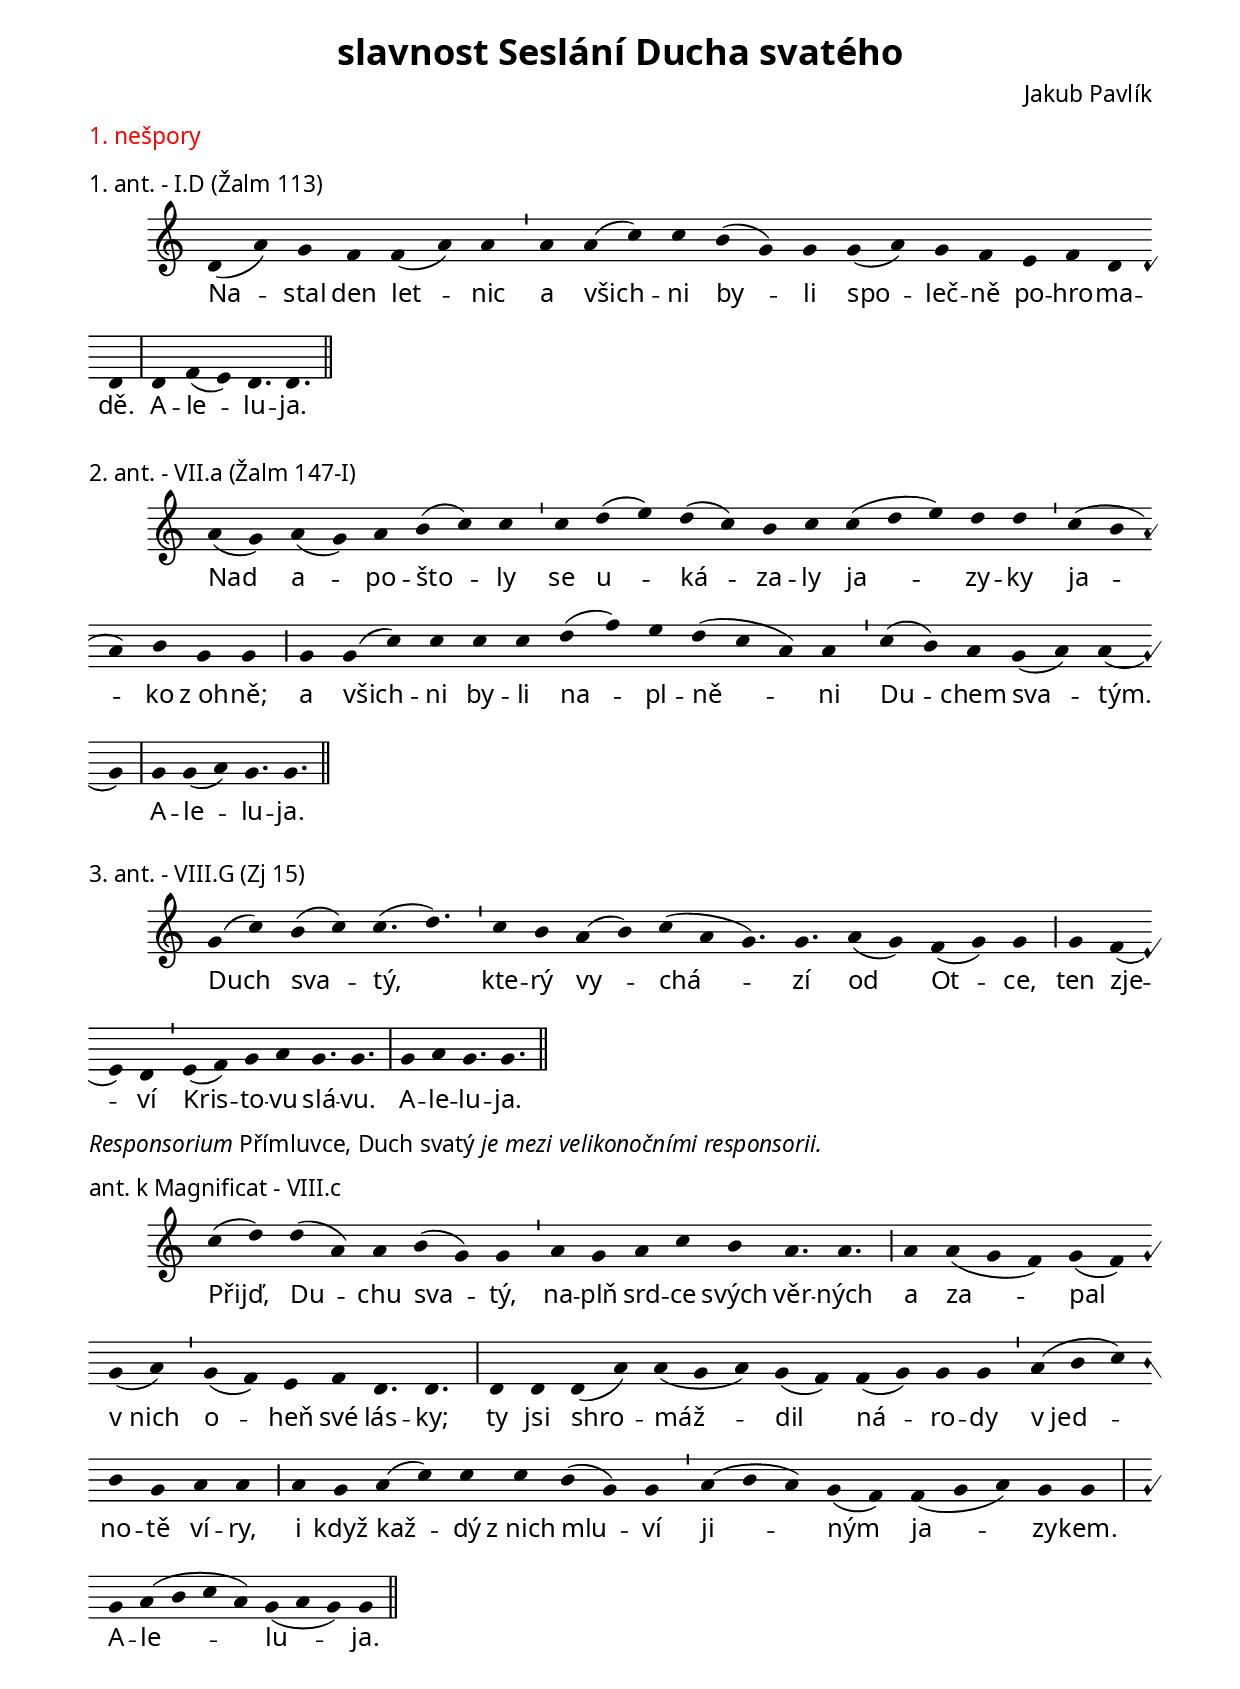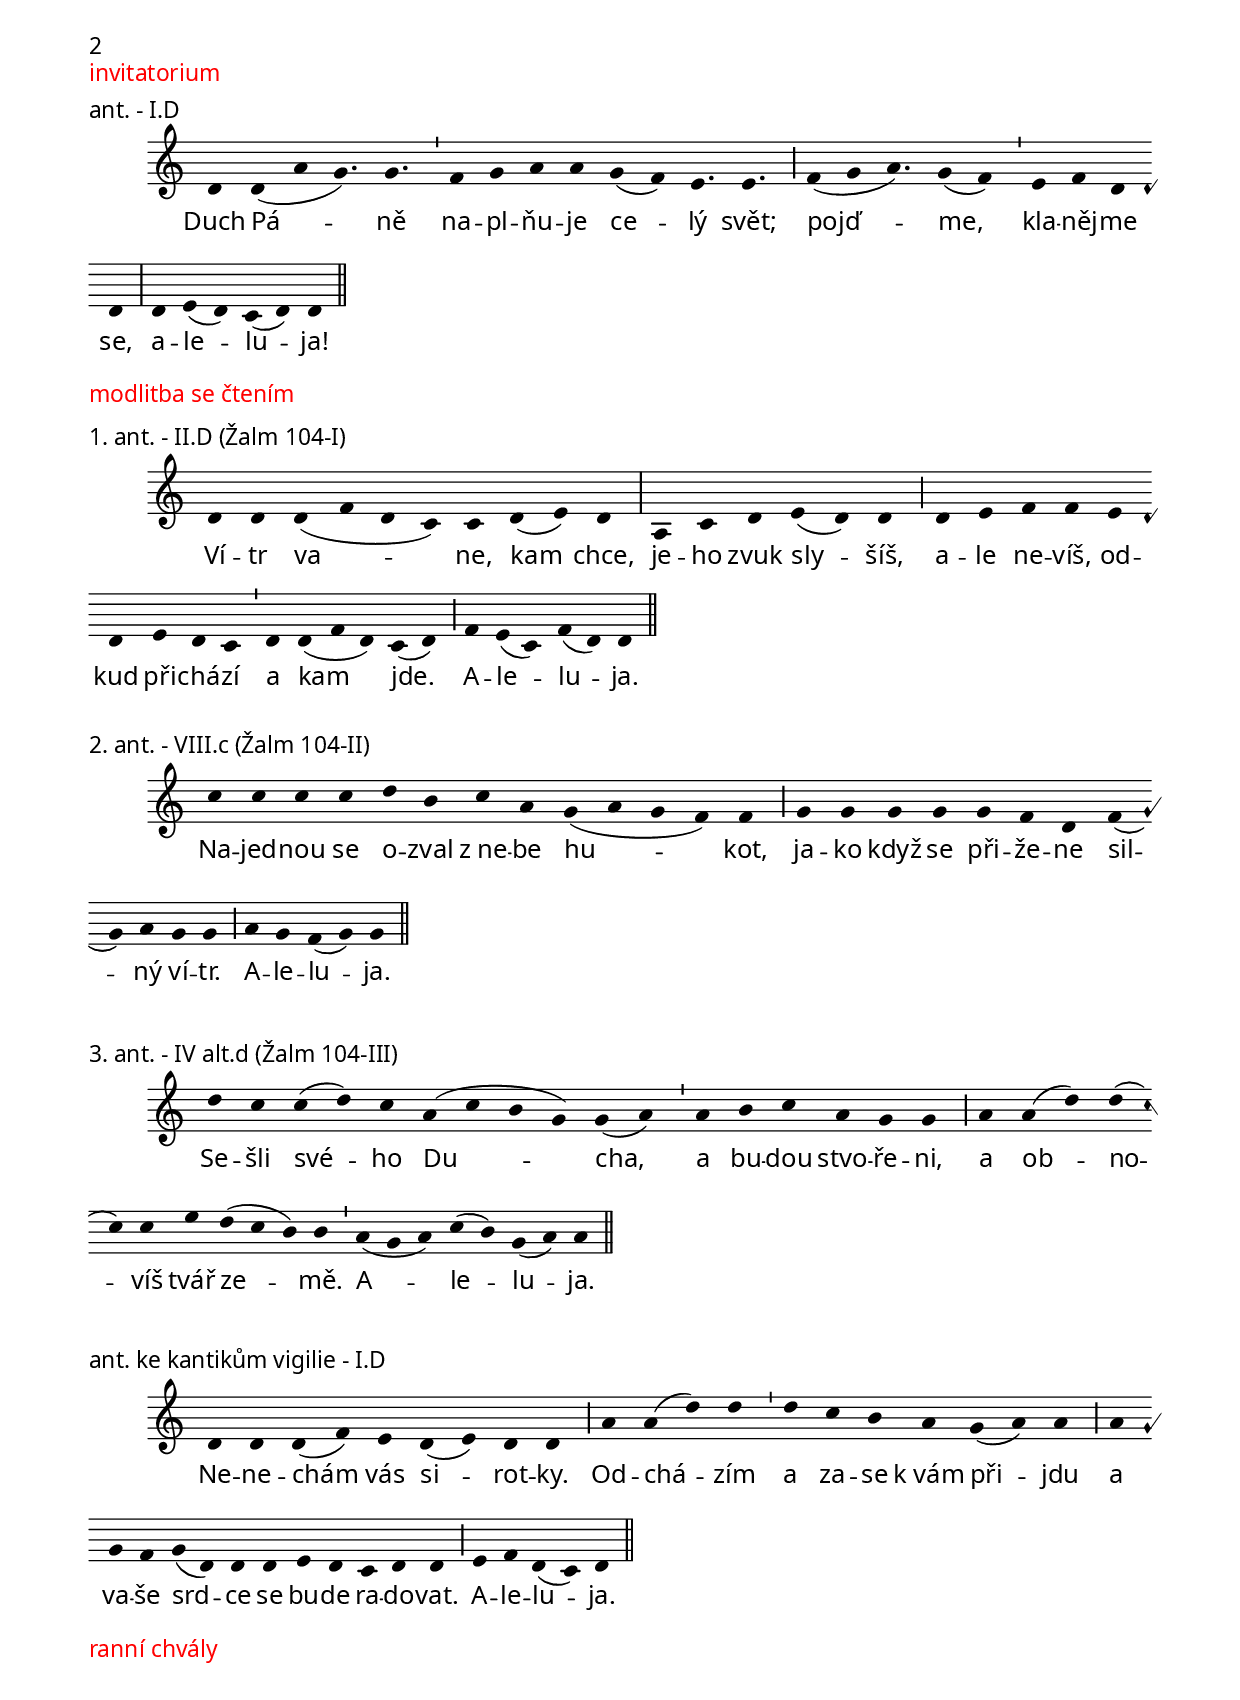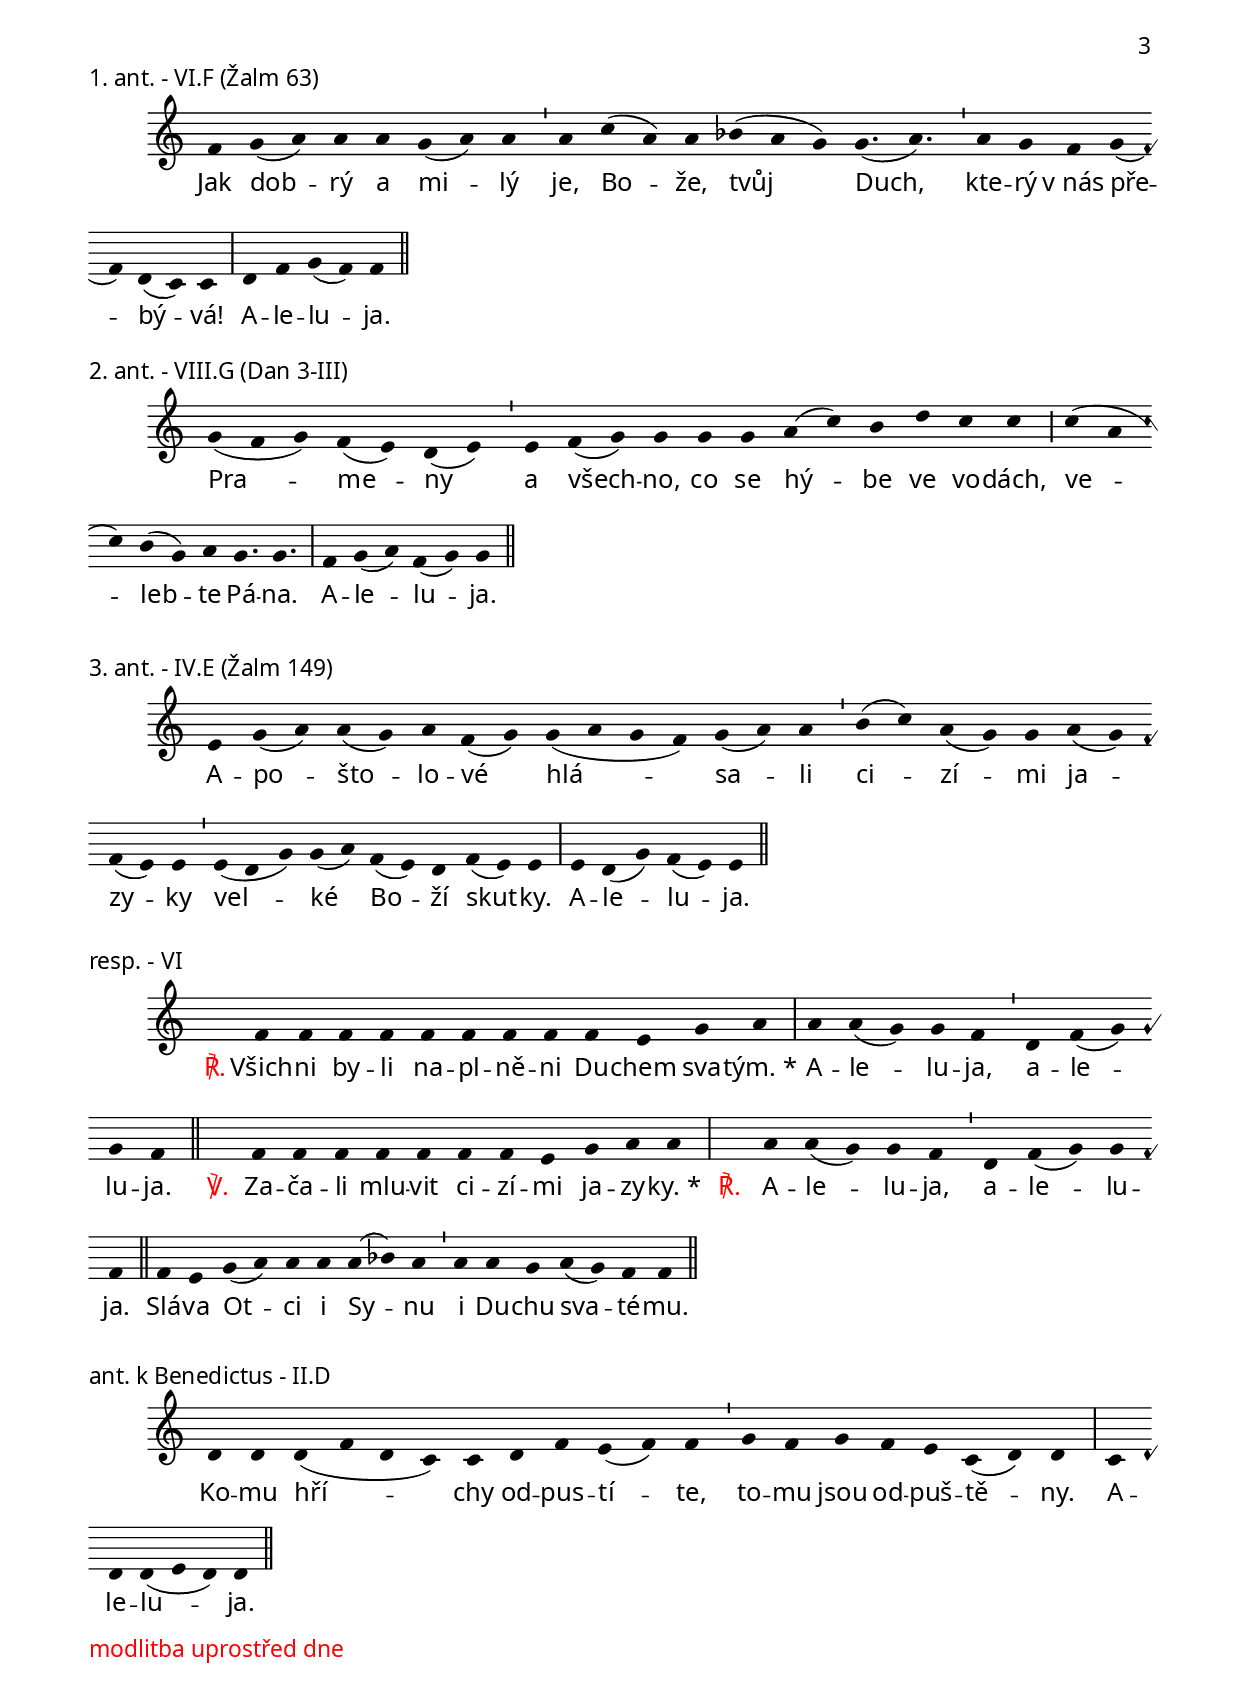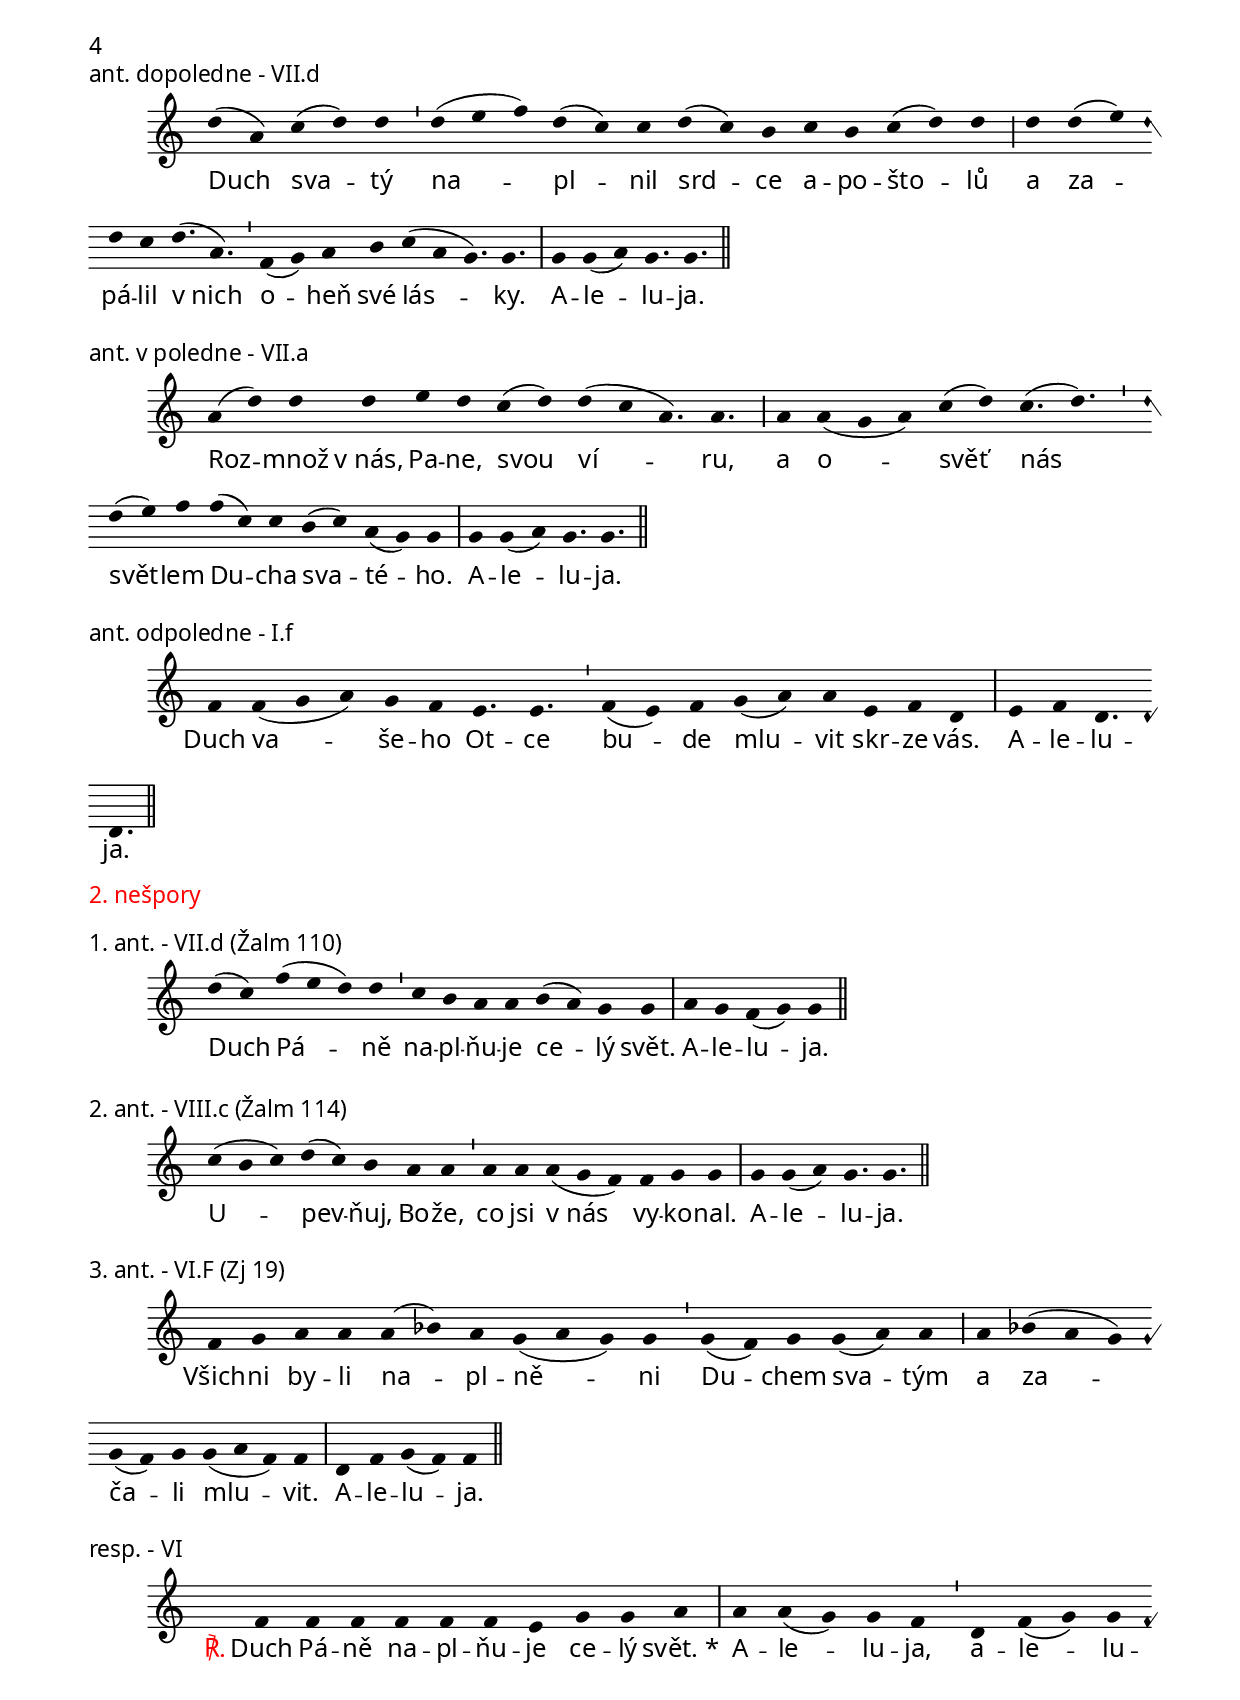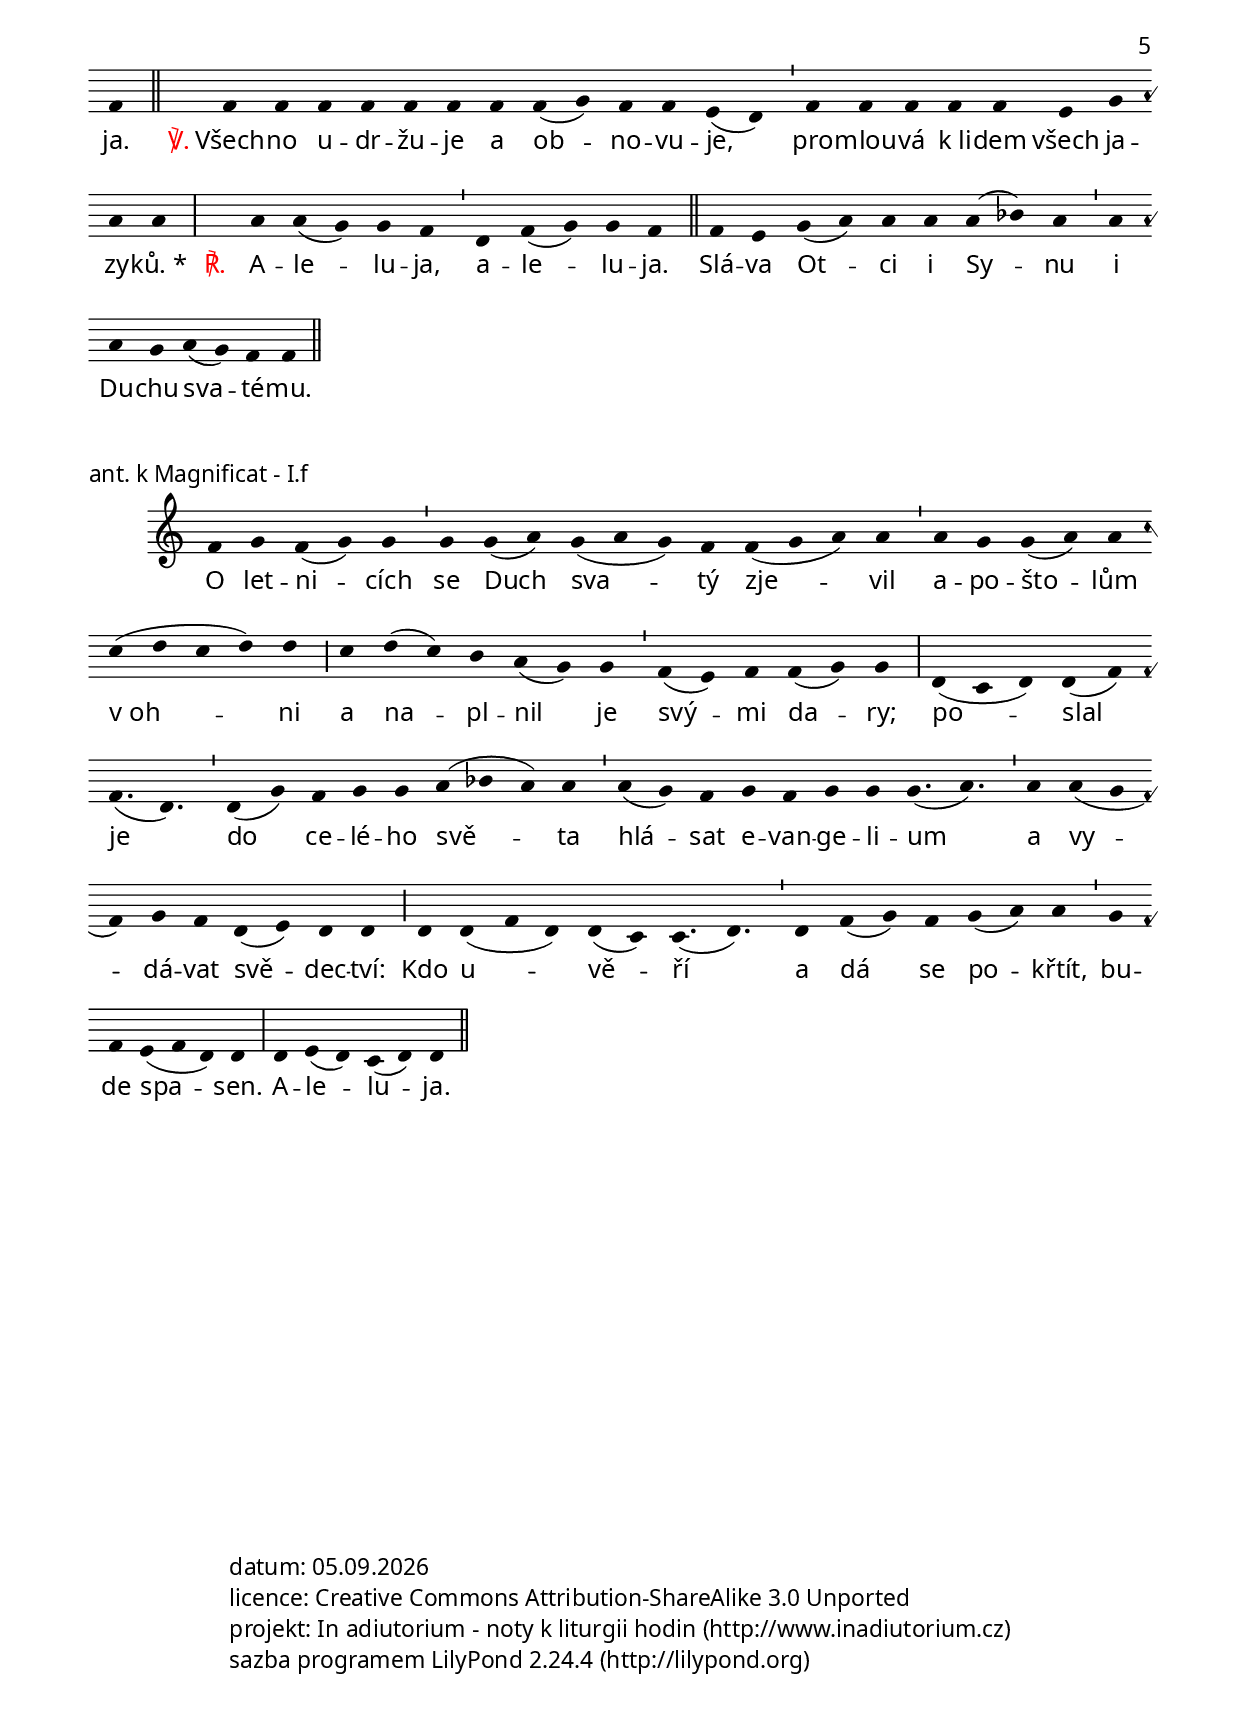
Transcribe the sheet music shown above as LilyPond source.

\version "2.14.2"

\header {
  title = "slavnost Seslání Ducha svatého"
  composer = "Jakub Pavlík"
}

\include "spolecne.ly"
\include "dilyresponsorii.ly"

\markup {\nadpisHodinka {"1. nešpory"}}

\score {
  \relative c' {
    \choralniRezim
    d4( a') g f f( a) a \barMin
    a a( c) c b( g) g g( a) g f e f d d \barMax
    d f( e) d4. d \barFinalis
  }
  \addlyrics {
    Na -- stal den let -- nic
    a všich -- ni by -- li spo -- leč -- ně po -- hro -- ma -- dě.
    A -- le -- lu -- ja.
  }
  \header {
    quid = "1. ant."
    modus = "I"
    differentia = "D"
    psalmus = "Žalm 113"
    placet = "_byli_ zbavit veškerého důrazu (zde zejm. melisma)"
    id = "1ne-a1"
    piece = \markup {\sestavTitulek}
  }
}

\score {
  \relative c'' {
    \choralniRezim
    a4( g) a( g) a b( c) c \barMin
    c d( e) d( c) b c c( d e) d d \barMin
    c( b a) b g g \barMaior
    g g( c) c c c d( f) e d( c a) a \barMin
    c( b) a g( a) a( g) \barMax
    g g( a) g4. g \barFinalis
  }
  \addlyrics {
    Nad a -- po -- što -- ly
    se u -- ká -- za -- ly ja -- zy -- ky
    ja -- ko z_oh -- ně;
    a všich -- ni by -- li na -- pl -- ně -- ni
    Du -- chem sva -- tým.
    A -- le -- lu -- ja.
  }
  \header {
    quid = "2. ant."
    modus = "VII"
    differentia = "a"
    psalmus = "Žalm 147-I"
    id = "1ne-a2"
    piece = \markup {\sestavTitulek}
  }
}

\score {
  \relative c'' {
    \choralniRezim
    g4( c) b( c) c4.( d) \barMin
    c4 b a( b) c( a g4.) g a4( g) f( g) g \barMaior
    g f( e) d \barMin
    e( f) g a g4. g \barMax
    g4 a g4. g \barFinalis
  }
  \addlyrics {
    Duch sva -- tý,
    kte -- rý vy -- chá -- zí od Ot -- ce,
    ten zje -- ví
    Kris -- to -- vu slá -- vu.
    A -- le -- lu -- ja.
  }
  \header {
    quid = "3. ant."
    modus = "VIII"
    differentia = "G"
    psalmus = "Zj 15"
    placet = "aleluja g ga g g nebo jinak"
    id = "1ne-a3"
    piece = \markup {\sestavTitulek}
  }
}

\markup\italic{Responsorium \upright{Přímluvce, Duch svatý} je mezi velikonočními responsorii.}

\score {
  \relative c'' {
    \choralniRezim
    c4( d) d( a) a b( g) g \barMin
    a g a c b a4. a \barMaior
    a4 a( g f) g( f) g( a) \barMin g( f) e f d4. d \barMax

    d4 d d( a') a( g a) g( f) f( g) g g \barMin
    a( b c) b g a a \barMaior
    a g a( c) c c b( g) g \barMin
    a( b a) g( f) f( g a) g g \barMax

    g a( b c a) g( a g) g \barFinalis
  }
  \addlyrics {
    Přijď, Du -- chu sva -- tý,
    na -- plň srd -- ce svých věr -- ných
    a za -- pal v_nich o -- heň své lás -- ky;

    ty jsi shro -- máž -- dil ná -- ro -- dy
    v_jed -- no -- tě ví -- ry,
    i když kaž -- dý z_nich mlu -- ví
    ji -- ným ja -- zy -- kem.

    A -- le -- lu -- ja.
  }
  \header {
    quid = "ant. k Magnificat"
    modus = "VIII"
    differentia = "c"
    psalmus = ""
    placet = "zkusit lepší aleluja"
    id = "1ne-amag"
    piece = \markup {\sestavTitulekBezZalmu}
  }
}

\markup {\nadpisHodinka {"invitatorium"}}

\score {
  \relative c' {
    \choralniRezim
    d4 d( a' g4.) g \barMin
    f4 g a a g( f) e4. e \barMaior
    f4( g a4.) g4( f) \barMin
    e4 f d d \barMax
    d e( d) c( d) d \barFinalis
  }
  \addlyrics {
    Duch Pá -- ně
    na -- pl -- ňu -- je ce -- lý svět;
    pojď -- me, kla -- něj -- me se,
    a -- le -- lu -- ja!
  }
  \header {
    quid = "ant."
    modus = "I"
    differentia = "D"
    psalmus = ""
    placet = "_pojďme_ jinak"
    id = "invit"
    piece = \markup {\sestavTitulekBezZalmu}
  }
}

\markup {\nadpisHodinka {"modlitba se čtením"}}

% tady jsem se rozhodl porusit zasadu "jeden zalm - jeden napev psalmodie",
% abych mohl kazdou z antifon se silnym textem zpracovat samostatne

\score {
  \relative c' {
    \choralniRezim
    d4 d d( f d c) c d( e) d \barMax
    a c d e( d) d \barMaior
    d e f f e d e d c \barMin
    d d( f d) c( d) \barMaior
    f e( c) f( d) d \barFinalis
  }
  \addlyrics {
    Ví -- tr va -- ne, kam chce,
    je -- ho zvuk sly -- šíš,
    a -- le ne -- víš,
    od -- kud při -- chá -- zí
    a kam jde.
    A -- le -- lu -- ja.
  }
  \header {
    quid = "1. ant."
    modus = "II"
    differentia = "D"
    psalmus = "Žalm 104-I"
    id = "mc-a1"
    piece = \markup {\sestavTitulek}
  }
}

\score {
  \relative c'' {
    \choralniRezim
    c4 c c c d b c a g( a g f) f \barMaior
    g g g g g f d f( g) a g g \barMaior
    a g f( g) g \barFinalis
  }
  \addlyrics {
    Na -- jed -- nou se o -- zval z_ne -- be hu -- kot,
    ja -- ko když se při -- že -- ne sil -- ný ví -- tr.
    A -- le -- lu -- ja.
  }
  \header {
    quid = "2. ant."
    modus = "VIII"
    differentia = "c"
    psalmus = "Žalm 104-II"
    id = "mc-a2"
    piece = \markup {\sestavTitulek}
  }
}

\score {
  \relative c'' {
    \choralniRezim
    d4 c c( d) c a( c b g) g( a) \barMin
    a b c a g g \barMaior
    a a( d) d( c) c e d( c b) b \barMin
    a( g a) c( b) g( a) a \barFinalis
  }
  \addlyrics {
    Se -- šli své -- ho Du -- cha,
    a bu -- dou stvo -- ře -- ni,
    a ob -- no -- víš tvář ze -- mě.
    A -- le -- lu -- ja.
  }
  \header {
    quid = "3. ant."
    modus = "IV alt"
    differentia = "d"
    psalmus = "Žalm 104-III"
    id = "mc-a3"
    piece = \markup {\sestavTitulek}
  }
}

\score {
  \relative c' {
    \choralniRezim
    d4 d d( f) e d( e) d d \barMaior
    a' a( d) d \barMin
    d c b a g( a) a \barMaior
    a g f g( d) d d e d c d d \barMaior
    e f d( c) d \barFinalis
  }
  \addlyrics {
    Ne -- ne -- chám vás si -- rot -- ky.
    Od -- chá -- zím
    a za -- se k_vám při -- jdu
    a va -- še srd -- ce se bu -- de ra -- do -- vat.
    A -- le -- lu -- ja.
  }
  \header {
    quid = "ant. ke kantikům vigilie"
    modus = "I"
    differentia = "D"
    psalmus = ""
    id = "mc-avig"
    piece = \markup {\sestavTitulekBezZalmu}
  }
}

\markup {\nadpisHodinka {"ranní chvály"}}

\score {
  \relative c' {
    \choralniRezim
    f4 g( a) a a g( a) a \barMin
    a4 c( a) a bes( a g) g4.( a) \barMin
    a4 g f g( f) d( c) c \barMax
    d4 f g( f) f \barFinalis
  }
  \addlyrics {
    Jak dob -- rý a mi -- lý
    je, Bo -- že, tvůj Duch,
    kte -- rý v_nás pře -- bý -- vá!
    A -- le -- lu -- ja.
  }
  \header {
    quid = "1. ant."
    modus = "VI"
    differentia = "F"
    psalmus = "Žalm 63"
    placet = "_dobrý a milý_ je nelibě monotónní"
    id = "rch-a1"
    piece = \markup {\sestavTitulek}
  }
}

\score {
  \relative c'' {
    \choralniRezim
    g( f g) f( e) d( e) \barMin
    e f( g) g g g a( c) b d c c \barMaior
    c( a c) b( g) a g4. g \barMax
    f4 g( a) f( g) g \barFinalis
  }
  \addlyrics {
    Pra -- me -- ny
    a všech -- no, co se hý -- be ve vo -- dách,
    ve -- leb -- te Pá -- na.
    A -- le -- lu -- ja.
  }
  \header {
    quid = "2. ant."
    modus = "VIII"
    differentia = "G"
    psalmus = "Dan 3-III"
    id = "rch-a2"
    piece = \markup {\sestavTitulek}
  }
}

\score {
  \relative c' {
    \choralniRezim
    e4 g( a) a( g) a f( g) g( a g f) g( a) a \barMin
    b( c) a( g) g a( g) f( e) e \barMin
    e( d g) g( a) f( e) d f( e) e \barMax
    e d( g) f( e) e \barFinalis
  }
  \addlyrics {
    A -- po -- što -- lo -- vé hlá -- sa -- li
    ci -- zí -- mi ja -- zy -- ky
    vel -- ké Bo -- ží skut -- ky.
    A -- le -- lu -- ja.
  }
  \header {
    quid = "3. ant."
    modus = "IV"
    differentia = "E"
    psalmus = "Žalm 149"
    placet = "_apoštolové_ lépe"
    id = "rch-a3"
    piece = \markup {\sestavTitulek}
  }
}

\score {
  \relative c' {
    \choralniRezim

    % R
    \neviditelna f
    f f f f f f f f f e g a \barMax
    \respVIalelujaResponsum \barFinalis

    % V
    \neviditelna f
    f f f f f f f e g a a \barMax
    % R
    \neviditelna a
    \respVIalelujaResponsum \barFinalis

    % Slava
    \respVIalelujaDoxologie \barFinalis
  }
  \addlyrics {
    \Response Všich -- ni by -- li na -- pl -- ně -- ni Du -- chem sva -- tým._*
    \textRespAleluja
    \Verse Za -- ča -- li mlu -- vit ci -- zí -- mi ja -- zy -- ky._*
    \Response \textRespAleluja
    \textRespDoxologie
  }
  \header {
    quid = "resp."
    modus = "VI"
    id = "rch-resp"
    piece = \markup {\sestavTitulekResp}
  }
}

\score {
  \relative c' {
    \choralniRezim
    d4 d d( f d c) c d f e( f) f \barMin
    g f g f e c( d) d \barMax
    c d d( e d) d \barFinalis
  }
  \addlyrics {
    Ko -- mu hří -- chy od -- pus -- tí -- te,
    to -- mu jsou od -- puš -- tě -- ny.
    A -- le -- lu -- ja.
  }
  \header {
    quid = "ant. k Benedictus"
    modus = "II"
    differentia = "D"
    psalmus = ""
    placet = "vyzkoušet varianty"
    id = "rch-aben"
    piece = \markup {\sestavTitulekBezZalmu}
  }
}

\markup {\nadpisHodinka {"modlitba uprostřed dne"}}

\score {
  \relative c'' {
    \choralniRezim
    d( a) c( d) d \barMin
    d( e f) d( c) c d( c) b c b c( d) d \barMaior
    d d( e) d c d4.( a) \barMin
    f4( g) a b c( a g4.) g \barMax
    g4 g( a) g4. g \barFinalis
  }
  \addlyrics {
    Duch sva -- tý
    na -- pl -- nil srd -- ce a -- po -- što -- lů
    a za -- pá -- lil v_nich
    o -- heň své lás -- ky.
    A -- le -- lu -- ja.
  }
  \header {
    quid = "ant. dopoledne"
    modus = "VII"
    differentia = "d"
    psalmus = ""
    id = "tercie"
    piece = \markup {\sestavTitulekBezZalmu}
  }
}

\score {
  \relative c'' {
    \choralniRezim
    a4( d) d d e d c( d) d( c a4.) a \barMaior
    a4 a( g a) c( d) c4.( d) \barMin
    d4( e) f f( c) c b( c) a( g) g \barMax
    g g( a) g4. g \barFinalis
  }
  \addlyrics {
    Roz -- množ v_nás, Pa -- ne, svou ví -- ru,
    a o -- svěť nás
    svět -- lem Du -- cha sva -- té -- ho.
    A -- le -- lu -- ja.
  }
  \header {
    quid = "ant. v poledne"
    modus = "VII"
    differentia = "a"
    psalmus = ""
    placet = "závěr (_Ducha svatého_) je blbý"
    id = "sexta"
    piece = \markup {\sestavTitulekBezZalmu}
  }
}

\score {
  \relative c' {
    \choralniRezim
    f4 f( g a) g f e4. e \barMin
    f4( e) f g( a) a e f d \barMax
    e f d4. d \barFinalis
  }
  \addlyrics {
    Duch va -- še -- ho Ot -- ce
    bu -- de mlu -- vit skr -- ze vás.
    A -- le -- lu -- ja.
  }
  \header {
    quid = "ant. odpoledne"
    modus = "I"
    differentia = "f"
    psalmus = ""
    id = "nona"
    piece = \markup {\sestavTitulekBezZalmu}
  }
}

\markup {\nadpisHodinka {"2. nešpory"}}

\score {
  \relative c'' {
    \choralniRezim
    d4( c) f( e d) d \barMin
    c b a a b( a) g g \barMax
    a g f( g) g \barFinalis
  }
  \addlyrics {
    Duch Pá -- ně na -- pl -- ňu -- je ce -- lý svět.
    A -- le -- lu -- ja.
  }
  \header {
    quid = "1. ant."
    modus = "VII"
    differentia = "d"
    psalmus = "Žalm 110"
    id = "2ne-a1"
    piece = \markup {\sestavTitulek}
  }
}

\score {
  \relative c'' {
    \choralniRezim
    c4( b c) d( c) b a a \barMin
    a a a( g f) f g g \barMax
    g g( a) g4. g \barFinalis
  }
  \addlyrics {
    U -- pev -- ňuj, Bo -- že,
    co jsi v_nás vy -- ko -- nal.
    A -- le -- lu -- ja.
  }
  \header {
    quid = "2. ant."
    modus = "VIII"
    differentia = "c"
    psalmus = "Žalm 114"
    id = "2ne-a2"
    piece = \markup {\sestavTitulek}
  }
}

\score {
  \relative c' {
    \choralniRezim
    f4 g a a a( bes) a g( a g) g \barMin
    g( f) g g( a) a \barMaior
    a bes( a g) g( f) g g( a f) f \barMax
    d f g( f) f \barFinalis
  }
  \addlyrics {
    Všich -- ni by -- li na -- pl -- ně -- ni Du -- chem sva -- tým
    a za -- ča -- li mlu -- vit.
    A -- le -- lu -- ja.
  }
  \header {
    quid = "3. ant."
    modus = "VI"
    differentia = "F"
    psalmus = "Zj 19"
    placet = "_naplněni_ nesluší přetížená předposlední slabika; _začali_ přetížené;
    celá asi půjde lépe"
    id = "2ne-a3"
    piece = \markup {\sestavTitulek}
  }
}

\score {
  \relative c' {
    \choralniRezim

    % R
    \neviditelna f
    f4 f f f f f e g g a \barMax
    \respVIalelujaResponsum \barFinalis

    % V
    \neviditelna f
    f f f f f f f f( g) f f e( d) \barMin
    f f f f f e g a a \barMax
    % R
    \neviditelna a
    \respVIalelujaResponsum \barFinalis

    % Slava
    \respVIalelujaDoxologie \barFinalis
  }
  \addlyrics {
    \Response Duch Pá -- ně na -- pl -- ňu -- je ce -- lý svět._*
    \textRespAleluja
    \Verse Všech -- no u -- dr -- žu -- je a ob -- no -- vu -- je,
    pro -- mlou -- vá k_li -- dem všech ja -- zy -- ků._*
    \Response \textRespAleluja
    \textRespDoxologie
  }
  \header {
    quid = "resp."
    modus = "VI"
    id = "2ne-resp"
    piece = \markup {\sestavTitulekResp}
  }
}

\score {
  \relative c' {
    \choralniRezim
    f4 g f( g) g \barMin
    g g( a) g( a g) f f( g a) a \barMin
    a4 g g( a) a c( d c d) d \barMaior
    c4 d( c) b a( g) g \barMin
    f( e) f f( g) g \barMax

    d( c d) d( f) f4.( d) \barMin
    d4( g) f g g a( bes a) a \barMin
    a( g) f g f g g g4.( a) \barMin
    a4 a( g f) g f d( e) d d \barMaior

    d d( f d) d( c) c4.( d) \barMin
    d4 f( g) f g( a) a \barMin
    g f e( f d) d \barMax

    d e( d) c( d) d \barFinalis
  }
  \addlyrics {
    O let -- ni -- cích
    se Duch sva -- tý zje -- vil
    a -- po -- što -- lům v_oh -- ni
    a na -- pl -- nil je
    svý -- mi da -- ry;

    po -- slal je do ce -- lé -- ho svě -- ta
    hlá -- sat e -- van -- ge -- li -- um
    a vy -- dá -- vat svě -- dec -- tví:
    Kdo u -- vě -- ří
    a dá se po -- křtít,
    bu -- de spa -- sen.

    A -- le -- lu -- ja.
  }
  \header {
    quid = "ant. k Magnificat"
    modus = "I"
    differentia = "f"
    psalmus = ""
    placet = "první dvě třetiny nic moc"
    id = "2ne-amag"
    piece = \markup {\sestavTitulekBezZalmu}
  }
}